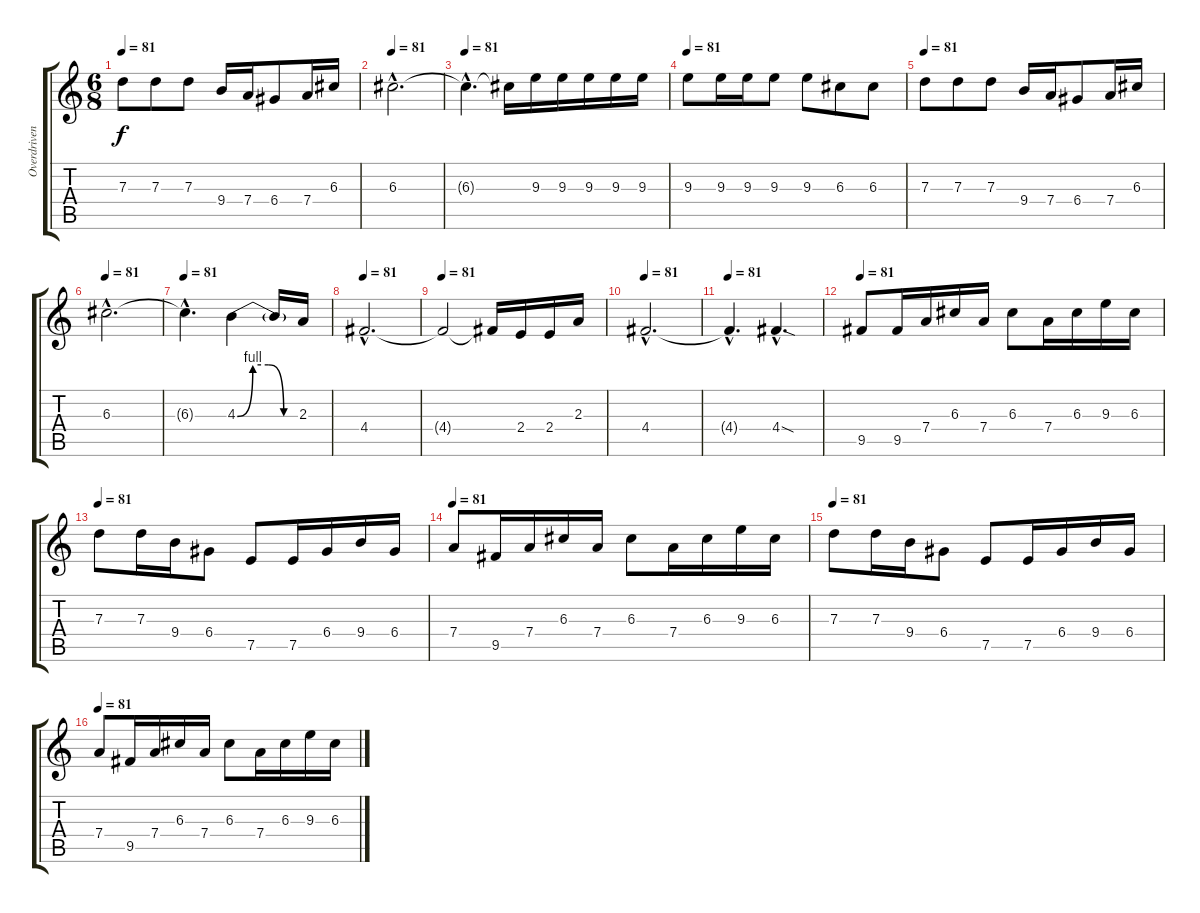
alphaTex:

\track ("Overdriven Guitar I" "Overdriven") {instrument overdrivenguitar}
\staff {score tabs}
\tuning (E4 B3 G3 D3 A2 E2) {hide}
\ts (6 8)
\tempo 81
\clef g2
\ks c
7.3.8{dy f} 7.3.8 7.3.8 9.4.16 7.4.16 6.4.8 7.4.16 6.3.16 |
\tempo 81
6.3{hac}.2{d} |
\tempo 81
6.3{hac t}.4{d} 6.3{t}.16 9.3.16 9.3.16 9.3.16 9.3.16 9.3.16 |
\tempo 81
9.3.8 9.3.16 9.3.16 9.3.8 9.3.8 6.3.8 6.3.8 |
\tempo 81
7.3.8 7.3.8 7.3.8 9.4.16 7.4.16 6.4.8 7.4.16 6.3.16 |
\tempo 81
6.3{hac}.2{d} |
\tempo 81
6.3{hac t}.4{d} 4.3{be (custom 0 0 15 4 30 4 45 0 60 0)}.4 4.3{t}.16 2.3.16 |
\tempo 81
4.4{hac}.2{d} |
\tempo 81
4.4{t}.2 4.4{t}.16 2.4.16 2.4.16 2.3.16 |
\tempo 81
4.4{hac}.2{d} |
\tempo 81
4.4{hac t}.4{d} 4.4{sod hac}.4{d} |
\tempo 81
9.5.8 9.5.16 7.4.16 6.3.16 7.4.16 6.3.8 7.4.16 6.3.16 9.3.16 6.3.16 |
\tempo 81
7.3.8 7.3.16 9.4.16 6.4.8 7.5.8 7.5.16 6.4.16 9.4.16 6.4.16 |
\tempo 81
7.4.8 9.5.16 7.4.16 6.3.16 7.4.16 6.3.8 7.4.16 6.3.16 9.3.16 6.3.16 |
\tempo 81
7.3.8 7.3.16 9.4.16 6.4.8 7.5.8 7.5.16 6.4.16 9.4.16 6.4.16 |
\tempo 81
7.4.8 9.5.16 7.4.16 6.3.16 7.4.16 6.3.8 7.4.16 6.3.16 9.3.16 6.3.16
